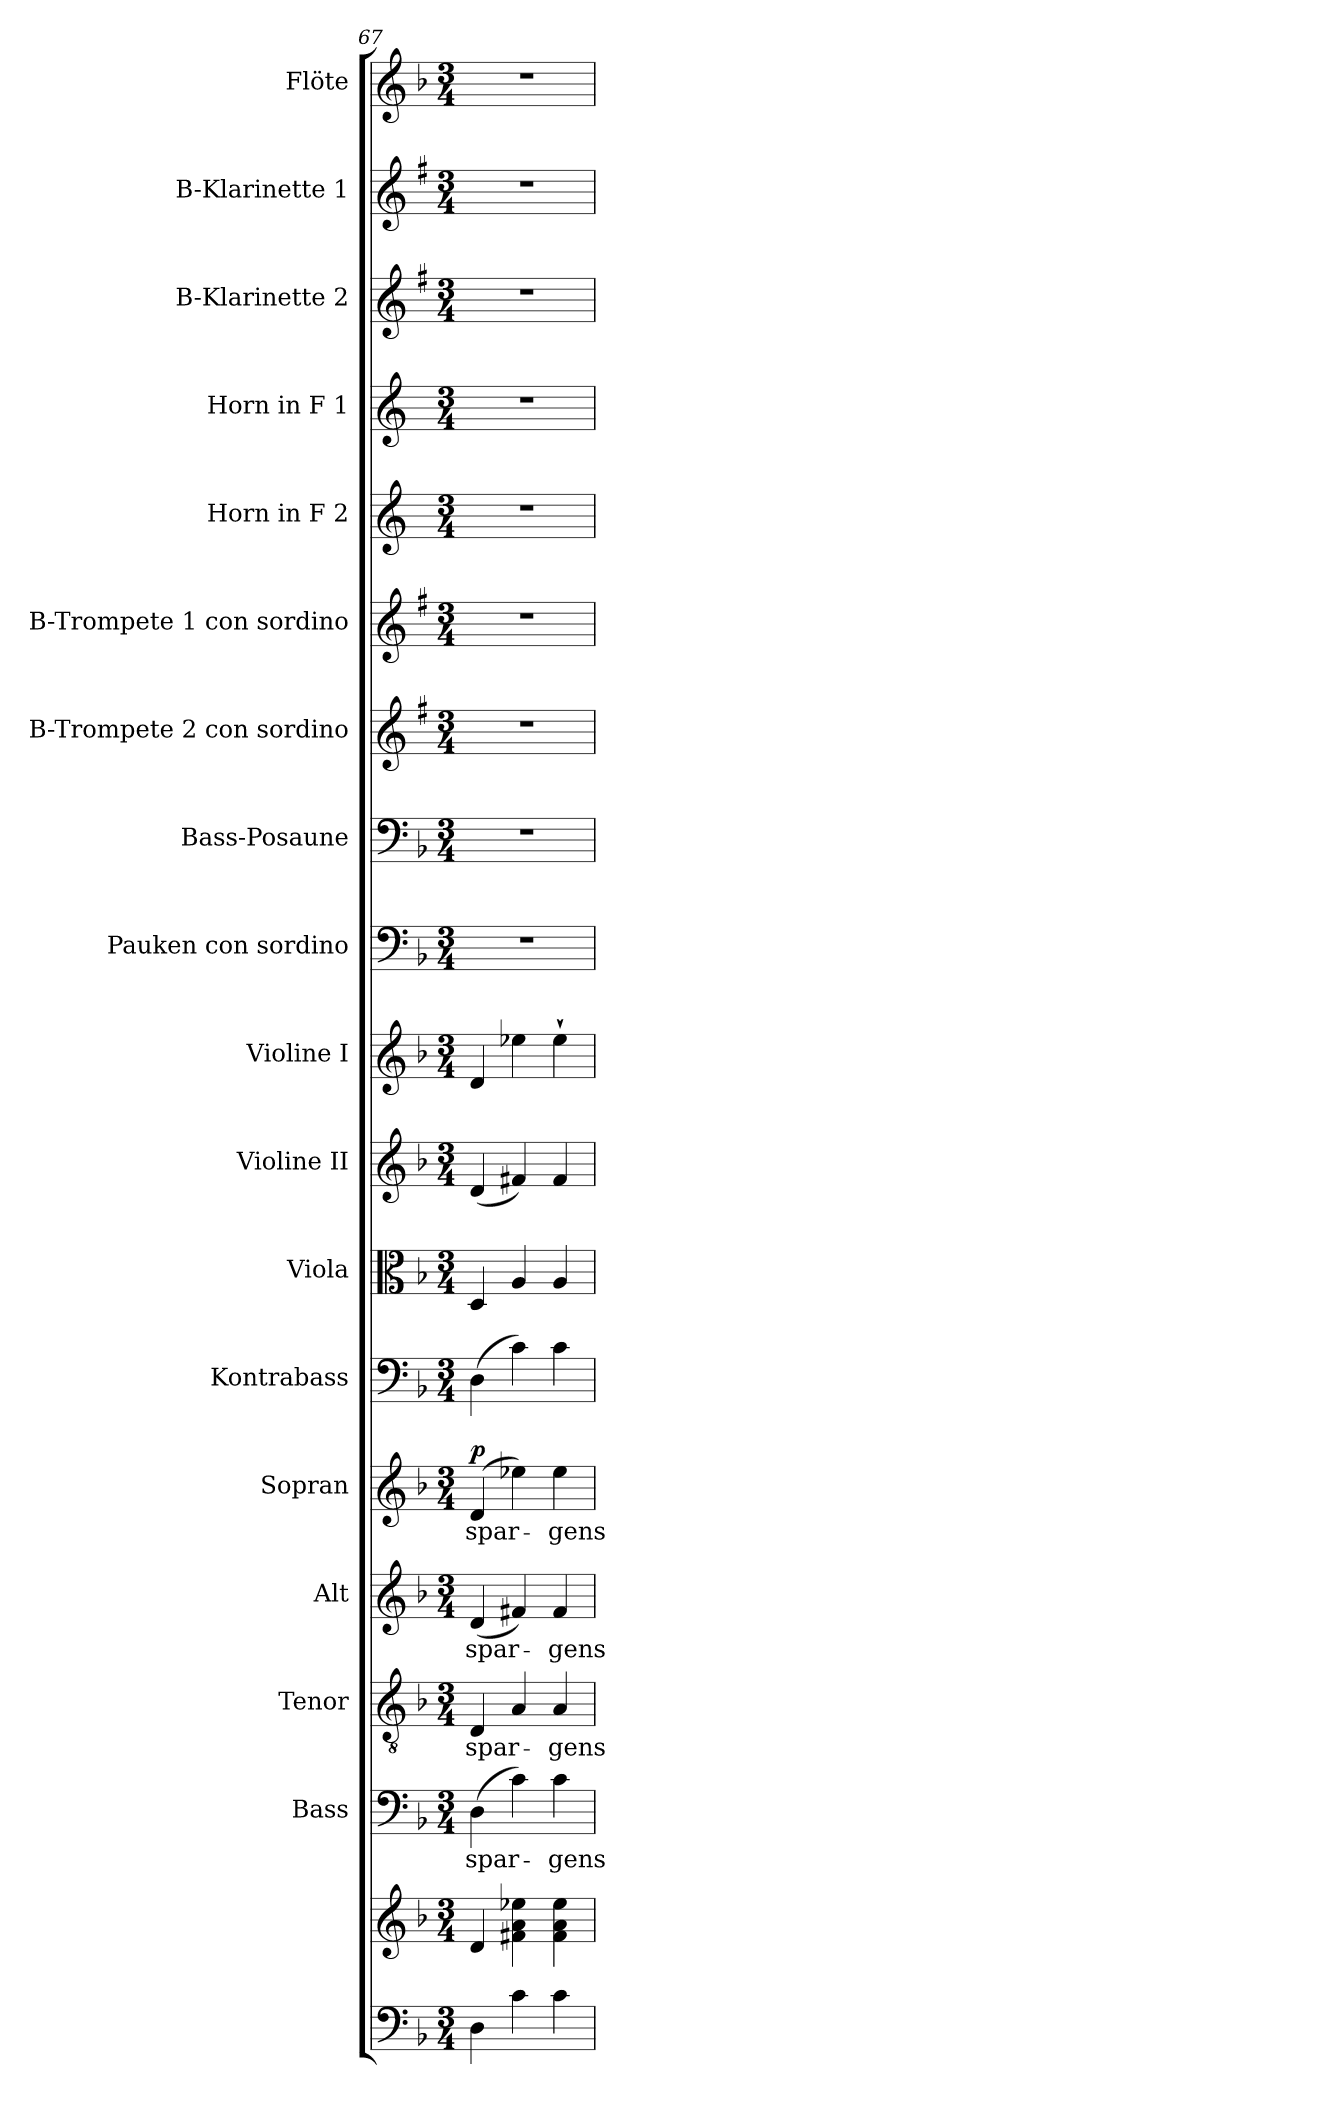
**kern	**kern	**kern	**text	**kern	**text	**kern	**text	**kern	**text	**dynam	**kern	**kern	**kern	**kern	**kern	**kern	**kern	**kern	**kern	**kern	**kern	**kern	**kern
*part18	*part18	*part17	*part17	*part16	*part16	*part15	*part15	*part14	*part14	*part14	*part13	*part12	*part11	*part10	*part9	*part8	*part7	*part6	*part5	*part4	*part3	*part2	*part1
*staff19	*staff18	*staff17	*staff17	*staff16	*staff16	*staff15	*staff15	*staff14	*staff14	*staff14	*staff13	*staff12	*staff11	*staff10	*staff9	*staff8	*staff7	*staff6	*staff5	*staff4	*staff3	*staff2	*staff1
*	*	*I"Bass	*	*I"Tenor	*	*I"Alt	*	*I"Sopran	*	*	*I"Kontrabass	*I"Viola	*I"Violine II	*I"Violine I	*I"Pauken con sordino	*I"Bass-Posaune	*I"B-Trompete 2 con sordino	*I"B-Trompete 1 con sordino	*I"Horn in F 2	*I"Horn in F 1	*I"B-Klarinette 2	*I"B-Klarinette 1	*I"Flöte
*	*	*I'B.	*	*I'T.	*	*I'A.	*	*I'S.	*	*	*I'Kb.	*I'Vla.	*I'Vl. II	*I'Vl. I	*I'Pk.	*I'B. Pos.	*I'B Trp. 2	*I'B Trp. 1	*	*	*I'B Kl. 2	*I'B Kl. 1	*I'Fl.
*clefF4	*clefG2	*clefF4	*	*clefGv2	*	*clefG2	*	*clefG2	*	*	*clefF4	*clefC3	*clefG2	*clefG2	*clefF4	*clefF4	*clefG2	*clefG2	*clefG2	*clefG2	*clefG2	*clefG2	*clefG2
*	*	*	*	*	*	*	*	*	*	*	*ITrd7c12	*	*	*	*	*	*ITrd1c2	*ITrd1c2	*ITrd4c7	*ITrd4c7	*ITrd1c2	*ITrd1c2	*
*k[b-]	*k[b-]	*k[b-]	*	*k[b-]	*	*k[b-]	*	*k[b-]	*	*	*k[b-]	*k[b-]	*k[b-]	*k[b-]	*k[b-]	*k[b-]	*k[b-]	*k[b-]	*k[b-]	*k[b-]	*k[b-]	*k[b-]	*k[b-]
*F:	*F:	*F:	*	*F:	*	*F:	*	*F:	*	*	*F:	*F:	*F:	*F:	*F:	*F:	*F:	*F:	*F:	*F:	*F:	*F:	*F:
*M3/4	*M3/4	*M3/4	*	*M3/4	*	*M3/4	*	*M3/4	*	*	*M3/4	*M3/4	*M3/4	*M3/4	*M3/4	*M3/4	*M3/4	*M3/4	*M3/4	*M3/4	*M3/4	*M3/4	*M3/4
=67	=67	=67	=67	=67	=67	=67	=67	=67	=67	=67	=67	=67	=67	=67	=67	=67	=67	=67	=67	=67	=67	=67	=67
!	!	!	!LO:LY:b	!	!LO:LY:b	!	!LO:LY:b	!	!LO:LY:b	!LO:DY:a	!	!	!	!	!	!	!	!	!	!	!	!	!
4D\	4d/	(>4D\	spar-	4D/	spar-	(<4d/	spar-	(>4d/	spar-	p	(>4DD\	4D/	(<4d/	4d/	2.r	2.r	2.r	2.r	2.r	2.r	2.r	2.r	2.r
4c\	4f#X\ 4a\ 4ee-X\	4c\)	.	4A/	.	4f#X/)	.	4ee-X\)	.	.	4C\)	4A/	4f#X/)	4ee-X\	.	.	.	.	.	.	.	.	.
!	!	!	!LO:LY:b	!	!LO:LY:b	!	!LO:LY:b	!	!LO:LY:b	!	!	!	!	!	!	!	!	!	!	!	!	!	!
4c\	4f#\ 4a\ 4ee-\	4c\	-gens	4A/	-gens	4f#/	-gens	4ee-\	-gens	.	4C\	4A/	4f#/	4ee-`>\	.	.	.	.	.	.	.	.	.
=	=	=	=	=	=	=	=	=	=	=	=	=	=	=	=	=	=	=	=	=	=	=	=
*-	*-	*-	*-	*-	*-	*-	*-	*-	*-	*-	*-	*-	*-	*-	*-	*-	*-	*-	*-	*-	*-	*-	*-
